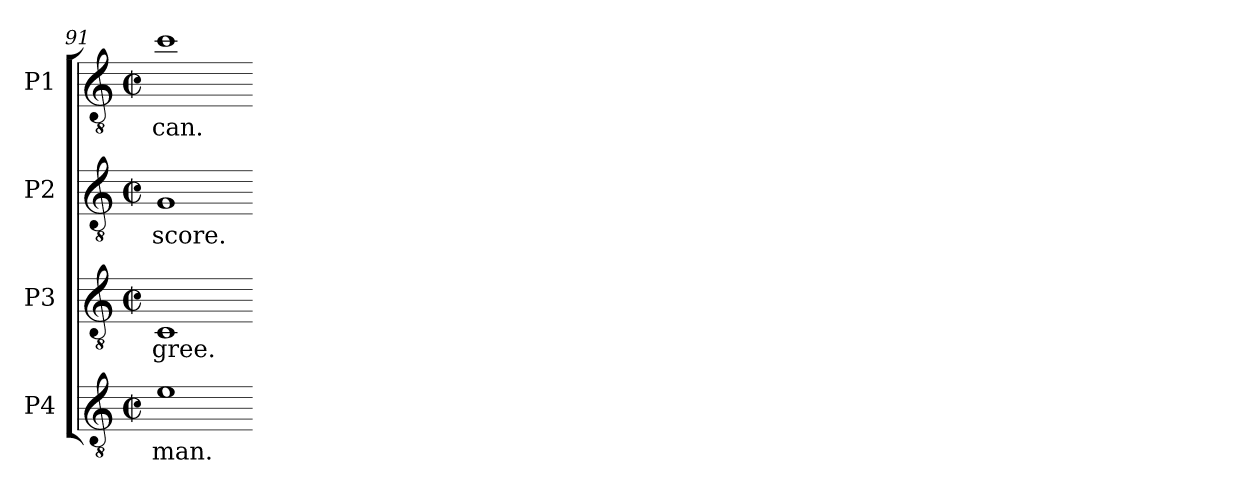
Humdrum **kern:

**kern	**text	**kern	**text	**kern	**text	**kern	**text
*part4	*part4	*part3	*part3	*part2	*part2	*part1	*part1
*staff4	*staff4	*staff3	*staff3	*staff2	*staff2	*staff1	*staff1
*I"P4	*	*I"P3	*	*I"P2	*	*I"P1	*
*clefGv2	*	*clefGv2	*	*clefGv2	*	*clefGv2	*
*ITrd7c12	*	*ITrd7c12	*	*ITrd7c12	*	*ITrd7c12	*
*k[]	*	*k[]	*	*k[]	*	*k[]	*
*C:	*	*C:	*	*C:	*	*C:	*
*M2/2	*	*M2/2	*	*M2/2	*	*M2/2	*
*met(c|)	*	*met(c|)	*	*met(c|)	*	*met(c|)	*
=91	=91	=91	=91	=91	=91	=91	=91
!	!LO:LY:b:color=#000000	!	!	!	!	!	!
!	!	!	!LO:LY:b:color=#000000	!	!	!	!
!	!	!	!	!	!LO:LY:b:color=#000000	!	!
!	!	!	!	!	!	!	!LO:LY:b:color=#000000
1Ei	man.	1CCi	-gree.	1GGi	score.	1ci	can.
=-	=-	=-	=-	=-	=-	=-	=-
*-	*-	*-	*-	*-	*-	*-	*-
